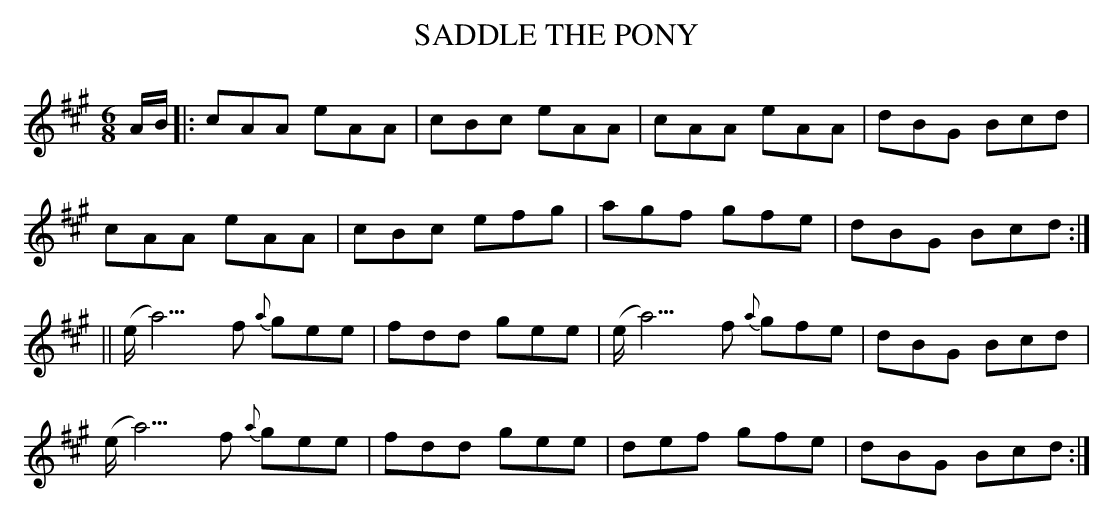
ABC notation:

X:1
T: SADDLE THE PONY
M: 6/8
L: 1/8
K: A
A/B/ |:cAA eAA|cBc eAA|cAA eAA|dBG Bcd|
cAA eAA|cBc efg|agf gfe|dBG Bcd:|
||(e<a3)f {a}gee|fdd gee|(e<a3)f {a}gfe|dBG Bcd|
(e<a3)f {a}gee|fdd gee|def gfe|dBG Bcd:|
